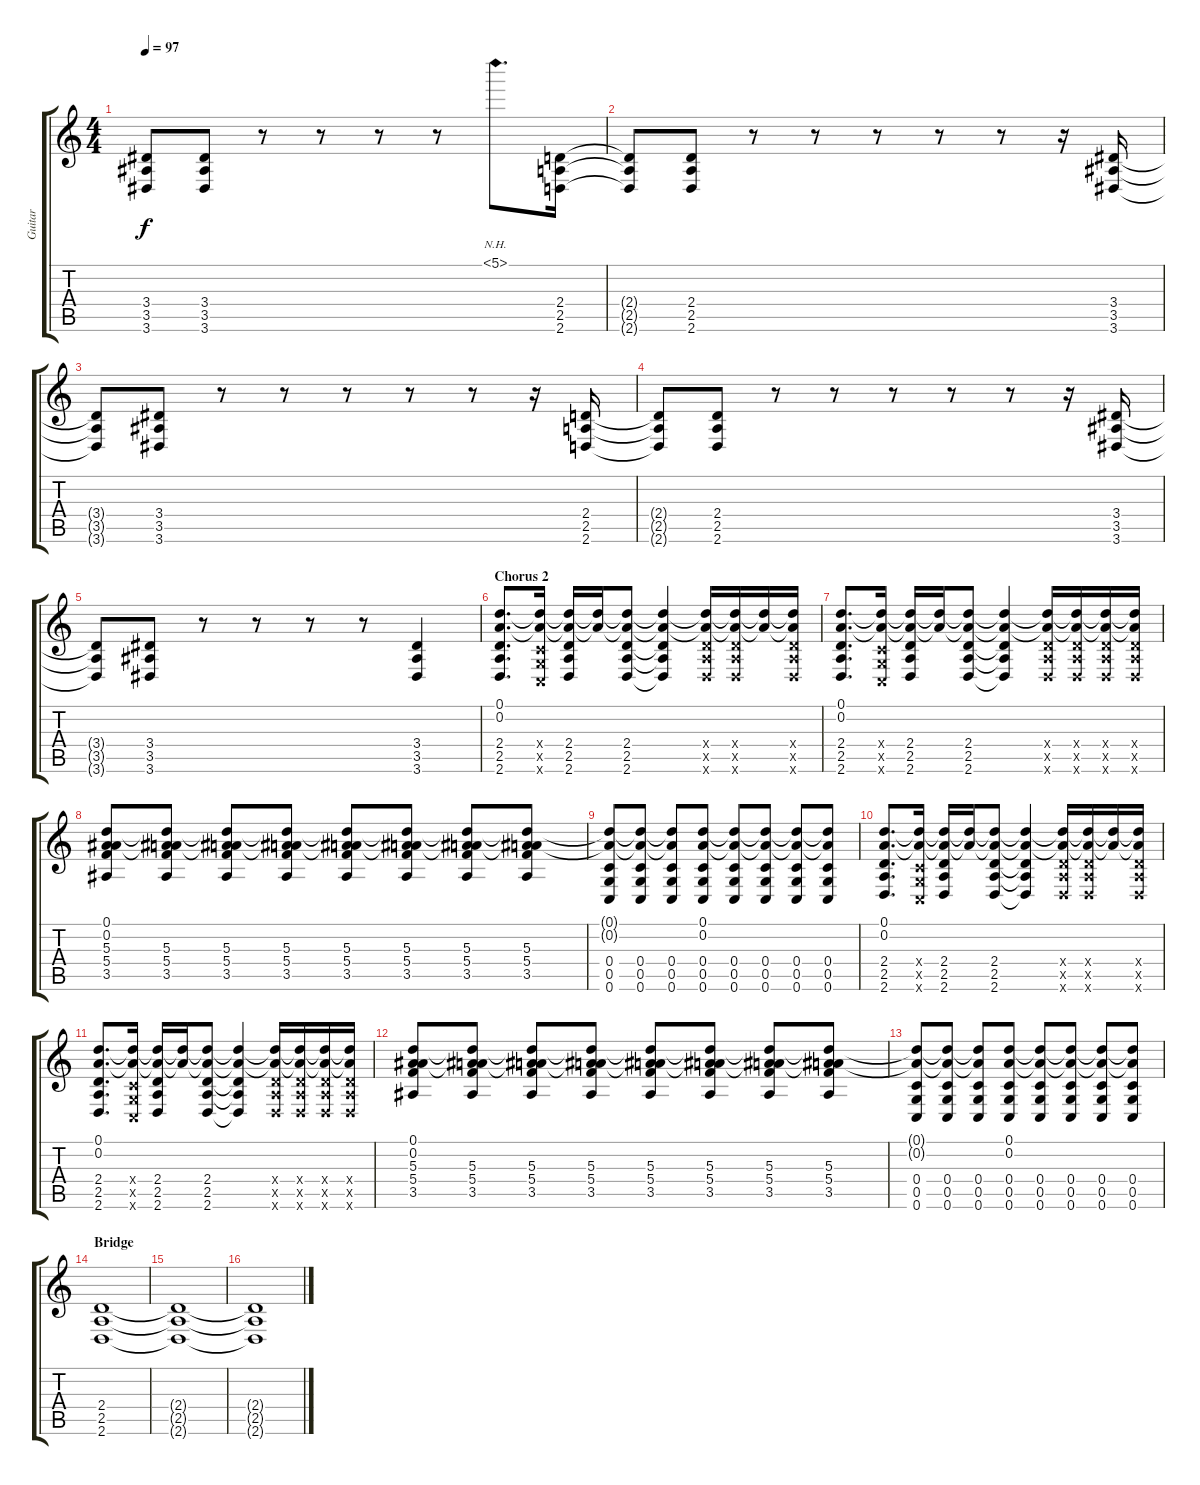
\track ("Guitar" "Guitar") {instrument distortionguitar}
\staff {score tabs}
\tuning (D4 A3 F3 C3 G2 C2) {hide}
\ts (4 4)
\tempo 97
\clef g2
\ks c
(3.4{t} 3.5{t} 3.6{t}).8{dy f} (3.4 3.5 3.6).8 r.8 r.8 r.8 r.8 5.1{nh}.8{d} (2.4 2.5 2.6).16 |
(2.4{t} 2.5{t} 2.6{t}).8 (2.4 2.5 2.6).8 r.8 r.8 r.8 r.8 r.8 r.16 (3.4 3.5 3.6).16 |
(3.4{t} 3.5{t} 3.6{t}).8 (3.4 3.5 3.6).8 r.8 r.8 r.8 r.8 r.8 r.16 (2.4 2.5 2.6).16 |
(2.4{t} 2.5{t} 2.6{t}).8 (2.4 2.5 2.6).8 r.8 r.8 r.8 r.8 r.8 r.16 (3.4 3.5 3.6).16 |
(3.4{t} 3.5{t} 3.6{t}).8 (3.4 3.5 3.6).8 r.8 r.8 r.8 r.8 (3.4 3.5 3.6).4 |
\section ("" "Chorus 2")
(0.1 0.2 2.4 2.5 2.6).8{d} (0.1{t} 0.2{t} 0.4{x} 0.5{x} 0.6{x}).16 (0.1{t} 0.2{t} 2.4 2.5 2.6).16 (0.1{t} 0.2{t}).16 (0.1{t} 0.2{t} 2.4 2.5 2.6).8 (0.1{t} 0.2{t} 2.4{t} 2.5{t} 2.6{t}).4 (0.1{t} 0.2{t} 2.4{x} 2.5{x} 2.6{x}).16 (0.1{t} 0.2{t} 2.4{x} 2.5{x} 2.6{x}).16 (0.1{t} 0.2{t}).16 (0.1{t} 0.2{t} 2.4{x} 2.5{x} 2.6{x}).16 |
(0.1 0.2 2.4 2.5 2.6).8{d} (0.1{t} 0.2{t} 0.4{x} 0.5{x} 0.6{x}).16 (0.1{t} 0.2{t} 2.4 2.5 2.6).16 (0.1{t} 0.2{t}).16 (0.1{t} 0.2{t} 2.4 2.5 2.6).8 (0.1{t} 0.2{t} 2.4{t} 2.5{t} 2.6{t}).4 (0.1{t} 0.2{t} 2.4{x} 2.5{x} 2.6{x}).16 (0.1{t} 0.2{t} 2.4{x} 2.5{x} 2.6{x}).16 (0.1{t} 0.2{t} 2.4{x} 2.5{x} 2.6{x}).16 (0.1{t} 0.2{t} 2.4{x} 2.5{x} 2.6{x}).16 |
(0.1 0.2 5.3 5.4 3.5).8 (0.1{t} 0.2{t} 5.3 5.4 3.5).8 (0.1{t} 0.2{t} 5.3 5.4 3.5).8 (0.1{t} 0.2{t} 5.3 5.4 3.5).8 (0.1{t} 0.2{t} 5.3 5.4 3.5).8 (0.1{t} 0.2{t} 5.3 5.4 3.5).8 (0.1{t} 0.2{t} 5.3 5.4 3.5).8 (0.1{t} 0.2{t} 5.3 5.4 3.5).8 |
(0.1{t} 0.2{t} 0.4 0.5 0.6).8 (0.1{t} 0.2{t} 0.4 0.5 0.6).8 (0.1{t} 0.2{t} 0.4 0.5 0.6).8 (0.1 0.2 0.4 0.5 0.6).8 (0.1{t} 0.2{t} 0.4 0.5 0.6).8 (0.1{t} 0.2{t} 0.4 0.5 0.6).8 (0.1{t} 0.2{t} 0.4 0.5 0.6).8 (0.1{t} 0.2{t} 0.4 0.5 0.6).8 |
(0.1 0.2 2.4 2.5 2.6).8{d} (0.1{t} 0.2{t} 0.4{x} 0.5{x} 0.6{x}).16 (0.1{t} 0.2{t} 2.4 2.5 2.6).16 (0.1{t} 0.2{t}).16 (0.1{t} 0.2{t} 2.4 2.5 2.6).8 (0.1{t} 0.2{t} 2.4{t} 2.5{t} 2.6{t}).4 (0.1{t} 0.2{t} 2.4{x} 2.5{x} 2.6{x}).16 (0.1{t} 0.2{t} 2.4{x} 2.5{x} 2.6{x}).16 (0.1{t} 0.2{t}).16 (0.1{t} 0.2{t} 2.4{x} 2.5{x} 2.6{x}).16 |
(0.1 0.2 2.4 2.5 2.6).8{d} (0.1{t} 0.2{t} 0.4{x} 0.5{x} 0.6{x}).16 (0.1{t} 0.2{t} 2.4 2.5 2.6).16 (0.1{t} 0.2{t}).16 (0.1{t} 0.2{t} 2.4 2.5 2.6).8 (0.1{t} 0.2{t} 2.4{t} 2.5{t} 2.6{t}).4 (0.1{t} 0.2{t} 2.4{x} 2.5{x} 2.6{x}).16 (0.1{t} 0.2{t} 2.4{x} 2.5{x} 2.6{x}).16 (0.1{t} 0.2{t} 2.4{x} 2.5{x} 2.6{x}).16 (0.1{t} 0.2{t} 2.4{x} 2.5{x} 2.6{x}).16 |
(0.1 0.2 5.3 5.4 3.5).8 (0.1{t} 0.2{t} 5.3 5.4 3.5).8 (0.1{t} 0.2{t} 5.3 5.4 3.5).8 (0.1{t} 0.2{t} 5.3 5.4 3.5).8 (0.1{t} 0.2{t} 5.3 5.4 3.5).8 (0.1{t} 0.2{t} 5.3 5.4 3.5).8 (0.1{t} 0.2{t} 5.3 5.4 3.5).8 (0.1{t} 0.2{t} 5.3 5.4 3.5).8 |
(0.1{t} 0.2{t} 0.4 0.5 0.6).8 (0.1{t} 0.2{t} 0.4 0.5 0.6).8 (0.1{t} 0.2{t} 0.4 0.5 0.6).8 (0.1 0.2 0.4 0.5 0.6).8 (0.1{t} 0.2{t} 0.4 0.5 0.6).8 (0.1{t} 0.2{t} 0.4 0.5 0.6).8 (0.1{t} 0.2{t} 0.4 0.5 0.6).8 (0.1{t} 0.2{t} 0.4 0.5 0.6).8 |
\section ("" "Bridge")
(2.4 2.5 2.6).1 |
(2.4{t} 2.5{t} 2.6{t}).1 |
(2.4{t} 2.5{t} 2.6{t}).1
